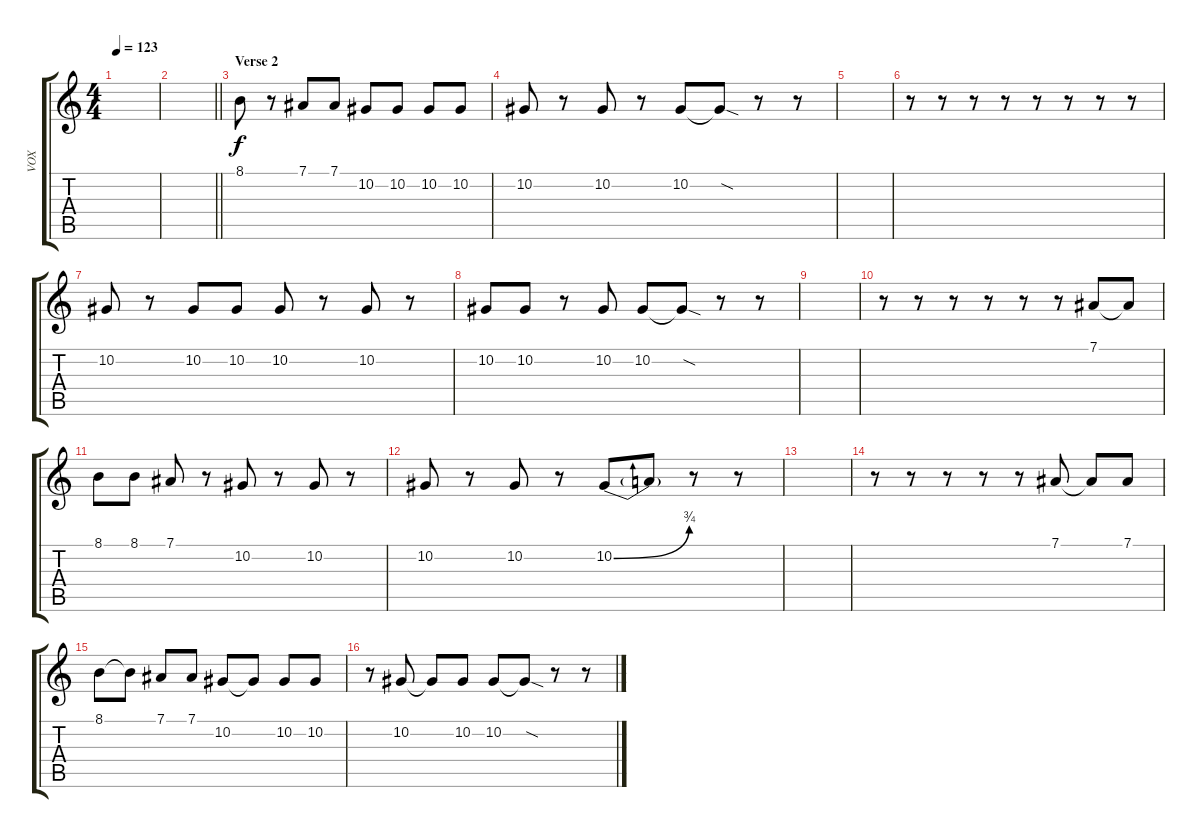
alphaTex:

\track ("VOX" "VOX") {instrument tenorsax}
\staff {score tabs}
\tuning (Eb4 Bb3 Gb3 Db3 Ab2 Eb2) {hide}
\ts (4 4)
\tempo 123
\clef g2
\ks c
|
\barLineRight lightlight
|
\section ("" "Verse 2")
8.1.8 r.8 7.1.8 7.1.8 10.2.8 10.2.8 10.2.8 10.2.8 |
10.2.8 r.8 10.2.8 r.8 10.2.8 10.2{sod t}.8 r.8 r.8 |
|
r.8 r.8 r.8 r.8 r.8 r.8 r.8 r.8 |
10.2.8 r.8 10.2.8 10.2.8 10.2.8 r.8 10.2.8 r.8 |
10.2.8 10.2.8 r.8 10.2.8 10.2.8 10.2{sod t}.8 r.8 r.8 |
|
r.8 r.8 r.8 r.8 r.8 r.8 7.1.8 7.1{t}.8 |
8.1.8 8.1.8 7.1.8 r.8 10.2.8 r.8 10.2.8 r.8 |
10.2.8 r.8 10.2.8 r.8 10.2{be (bend 0 0 60 3)}.8 10.2{t}.8 r.8 r.8 |
|
r.8 r.8 r.8 r.8 r.8 7.1.8 7.1{t}.8 7.1.8 |
8.1.8 8.1{t}.8 7.1.8 7.1.8 10.2.8 10.2{t}.8 10.2.8 10.2.8 |
r.8 10.2.8 10.2{t}.8 10.2.8 10.2.8 10.2{sod t}.8 r.8 r.8
